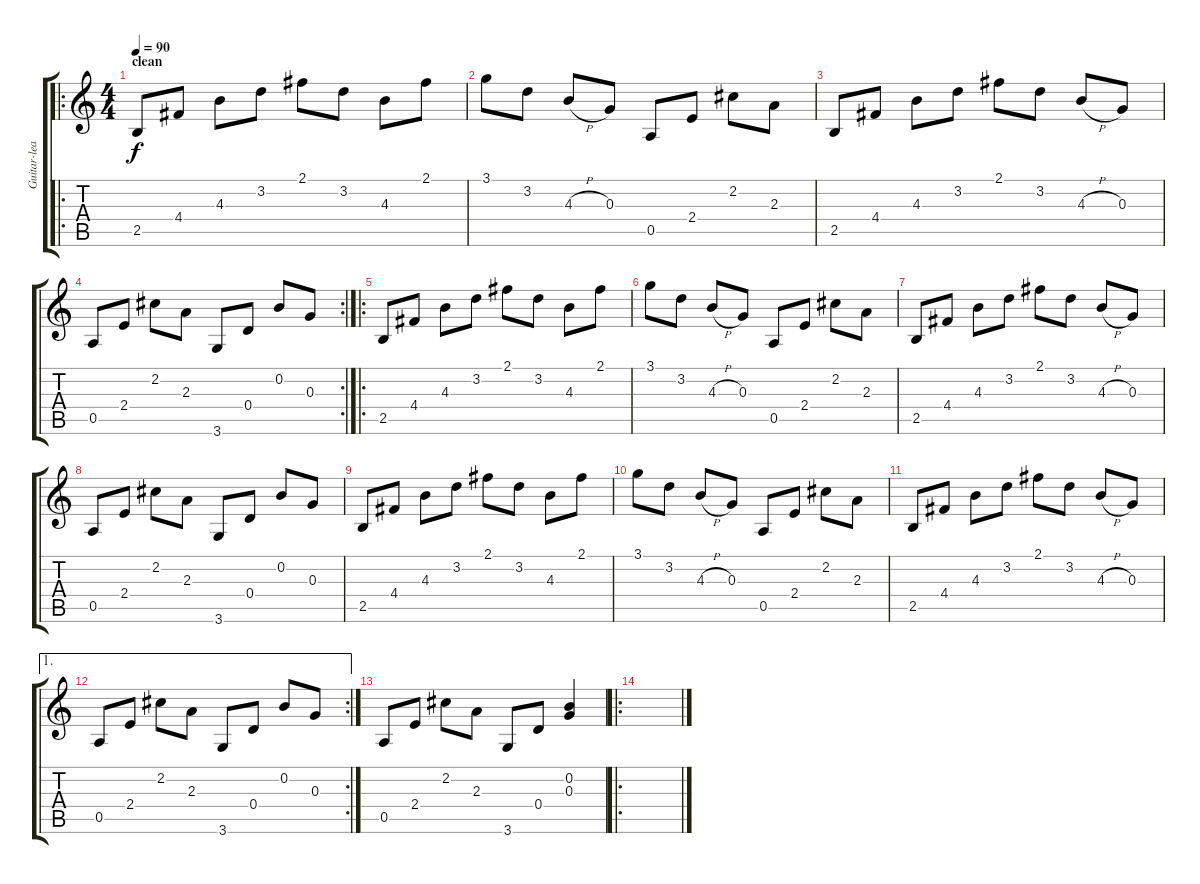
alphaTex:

\track ("Guitar-lead" "Guitar-lea") {instrument acousticguitarsteel}
\staff {score tabs}
\tuning (E4 B3 G3 D3 A2 E2) {hide}
\ro
\ts (4 4)
\section ("" "clean")
\tempo 90
\clef g2
\ks c
2.5.8{dy f instrument acousticguitarsteel} 4.4.8 4.3.8 3.2.8 2.1.8 3.2.8 4.3.8 2.1.8 |
3.1.8 3.2.8 4.3{h}.8 0.3.8 0.5.8 2.4.8 2.2.8 2.3.8 |
2.5.8 4.4.8 4.3.8 3.2.8 2.1.8 3.2.8 4.3{h}.8 0.3.8 |
\rc 2
0.5.8 2.4.8 2.2.8 2.3.8 3.6.8 0.4.8 0.2.8 0.3.8 |
\ro
2.5.8 4.4.8 4.3.8 3.2.8 2.1.8 3.2.8 4.3.8 2.1.8 |
3.1.8 3.2.8 4.3{h}.8 0.3.8 0.5.8 2.4.8 2.2.8 2.3.8 |
2.5.8 4.4.8 4.3.8 3.2.8 2.1.8 3.2.8 4.3{h}.8 0.3.8 |
0.5.8 2.4.8 2.2.8 2.3.8 3.6.8 0.4.8 0.2.8 0.3.8 |
2.5.8 4.4.8 4.3.8 3.2.8 2.1.8 3.2.8 4.3.8 2.1.8 |
3.1.8 3.2.8 4.3{h}.8 0.3.8 0.5.8 2.4.8 2.2.8 2.3.8 |
2.5.8 4.4.8 4.3.8 3.2.8 2.1.8 3.2.8 4.3{h}.8 0.3.8 |
\ae 1
\rc 2
0.5.8 2.4.8 2.2.8 2.3.8 3.6.8 0.4.8 0.2.8 0.3.8 |
0.5.8 2.4.8 2.2.8 2.3.8 3.6.8 0.4.8 (0.2 0.3).4 |
\ro
